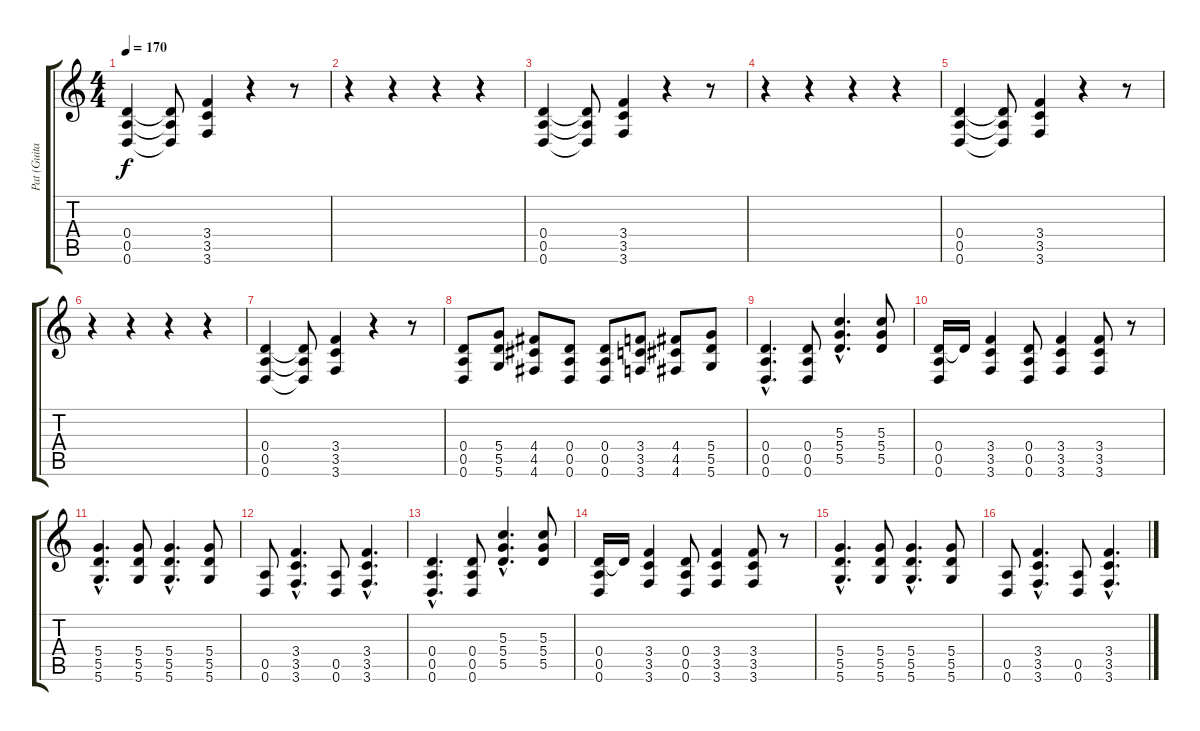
\track ("Pat (Guitar Dist.)" "Pat (Guita") {instrument overdrivenguitar}
\staff {score tabs}
\tuning (E4 B3 G3 D3 A2 D2) {hide}
\ts (4 4)
\tempo 170
\clef g2
\ks c
(0.4 0.5 0.6).4{dy f} (0.4{t} 0.5{t} 0.6{t}).8 (3.4 3.5 3.6).4 r.4 r.8 |
r.4 r.4 r.4 r.4 |
(0.4 0.5 0.6).4 (0.4{t} 0.5{t} 0.6{t}).8 (3.4 3.5 3.6).4 r.4 r.8 |
r.4 r.4 r.4 r.4 |
(0.4 0.5 0.6).4 (0.4{t} 0.5{t} 0.6{t}).8 (3.4 3.5 3.6).4 r.4 r.8 |
r.4 r.4 r.4 r.4 |
(0.4 0.5 0.6).4 (0.4{t} 0.5{t} 0.6{t}).8 (3.4 3.5 3.6).4 r.4 r.8 |
(0.4 0.5 0.6).8 (5.4 5.5 5.6).8 (4.4 4.5 4.6).8 (0.4 0.5 0.6).8 (0.4 0.5 0.6).8 (3.4 3.5 3.6).8 (4.4 4.5 4.6).8 (5.4 5.5 5.6).8 |
(0.4{hac} 0.5{hac} 0.6{hac}).4{d} (0.4 0.5 0.6).8 (5.3{hac} 5.4{hac} 5.5{hac}).4{d} (5.3 5.4 5.5).8 |
(0.4 0.5 0.6).16 0.4{t}.16 (3.4 3.5 3.6).4 (0.4 0.5 0.6).8 (3.4 3.5 3.6).4 (3.4 3.5 3.6).8 r.8 |
(5.4{hac} 5.5{hac} 5.6{hac}).4{d} (5.4 5.5 5.6).8 (5.4{hac} 5.5{hac} 5.6{hac}).4{d} (5.4 5.5 5.6).8 |
(0.5 0.6).8 (3.4{hac} 3.5{hac} 3.6{hac}).4{d} (0.5 0.6).8 (3.4{hac} 3.5{hac} 3.6{hac}).4{d} |
(0.4{hac} 0.5{hac} 0.6{hac}).4{d} (0.4 0.5 0.6).8 (5.3{hac} 5.4{hac} 5.5{hac}).4{d} (5.3 5.4 5.5).8 |
(0.4 0.5 0.6).16 0.4{t}.16 (3.4 3.5 3.6).4 (0.4 0.5 0.6).8 (3.4 3.5 3.6).4 (3.4 3.5 3.6).8 r.8 |
(5.4{hac} 5.5{hac} 5.6{hac}).4{d} (5.4 5.5 5.6).8 (5.4{hac} 5.5{hac} 5.6{hac}).4{d} (5.4 5.5 5.6).8 |
(0.5 0.6).8 (3.4{hac} 3.5{hac} 3.6{hac}).4{d} (0.5 0.6).8 (3.4{hac} 3.5{hac} 3.6{hac}).4{d}
